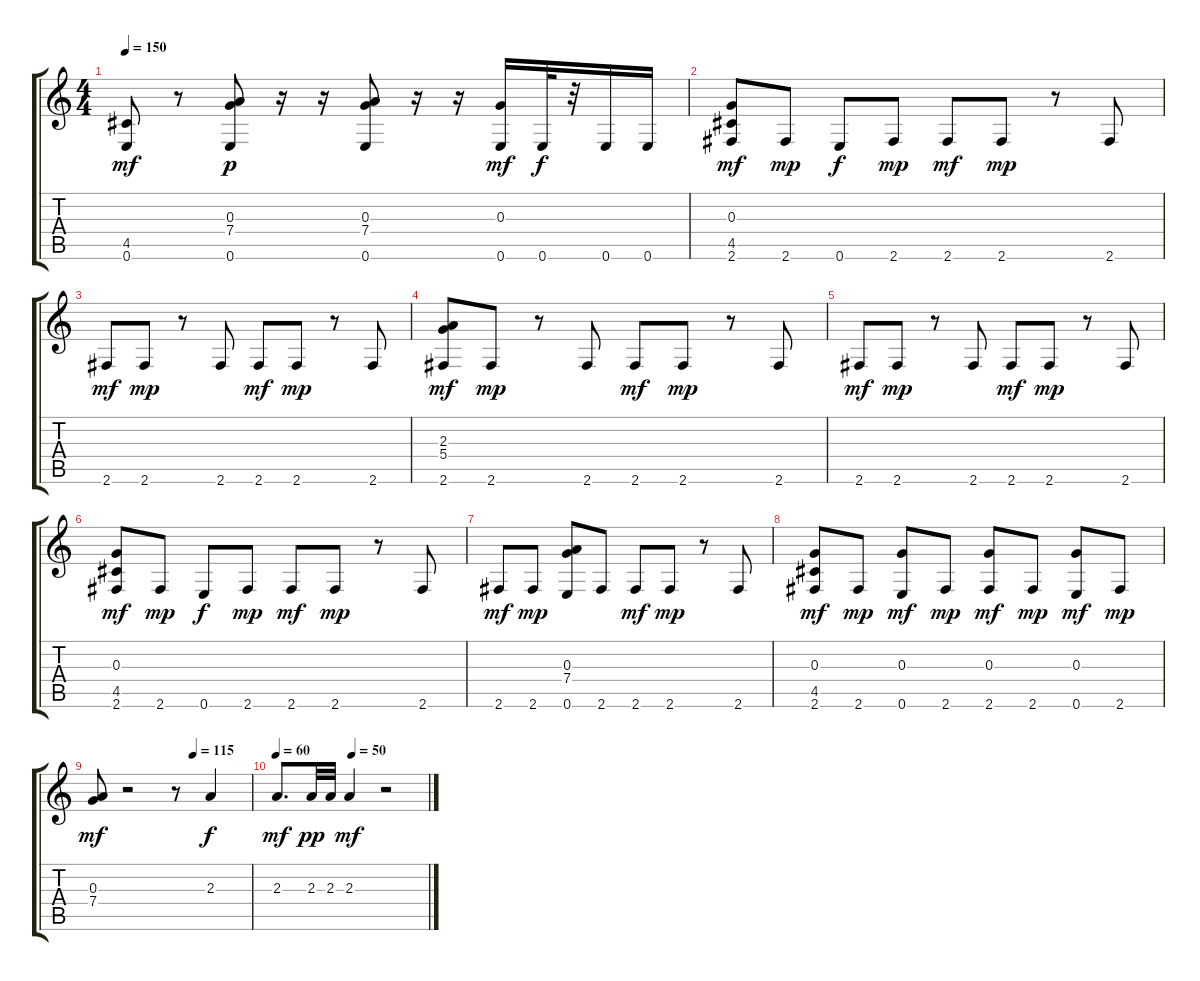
\track "" {instrument acousticguitarsteel}
\staff {score tabs}
\tuning (E4 B3 G3 D3 A2 E2) {hide}
\ts (4 4)
\tempo 150
\clef g2
\ks c
(4.5 0.6).8{dy mf} r.8 (0.3 7.4 0.6).8{dy p} r.16 r.16 (0.3 7.4 0.6).8 r.16 r.16 (0.3 0.6).16{dy mf} 0.6.32{dy f} r.32 0.6.16 0.6.16 |
(0.3 4.5 2.6).8{dy mf} 2.6.8{dy mp} 0.6.8{dy f} 2.6.8{dy mp} 2.6.8{dy mf} 2.6.8{dy mp} r.8 2.6.8 |
2.6.8{dy mf} 2.6.8{dy mp} r.8 2.6.8 2.6.8{dy mf} 2.6.8{dy mp} r.8 2.6.8 |
(2.3 5.4 2.6).8{dy mf} 2.6.8{dy mp} r.8 2.6.8 2.6.8{dy mf} 2.6.8{dy mp} r.8 2.6.8 |
2.6.8{dy mf} 2.6.8{dy mp} r.8 2.6.8 2.6.8{dy mf} 2.6.8{dy mp} r.8 2.6.8 |
(0.3 4.5 2.6).8{dy mf} 2.6.8{dy mp} 0.6.8{dy f} 2.6.8{dy mp} 2.6.8{dy mf} 2.6.8{dy mp} r.8 2.6.8 |
2.6.8{dy mf} 2.6.8{dy mp} (0.3 7.4 0.6).8 2.6.8 2.6.8{dy mf} 2.6.8{dy mp} r.8 2.6.8 |
(0.3 4.5 2.6).8{dy mf} 2.6.8{dy mp} (0.3 0.6).8{dy mf} 2.6.8{dy mp} (0.3 2.6).8{dy mf} 2.6.8{dy mp} (0.3 0.6).8{dy mf} 2.6.8{dy mp} |
\tempo (115 0.625)
(0.3 7.4).8{dy mf} r.2 r.8 2.3.4{dy f volume 8} |
\tempo 60
\tempo (50 0.5)
2.3.8{d dy mf volume 6} 2.3.32{dy pp volume 13} 2.3.32{volume 15} 2.3.4{dy mf volume 8} r.2
